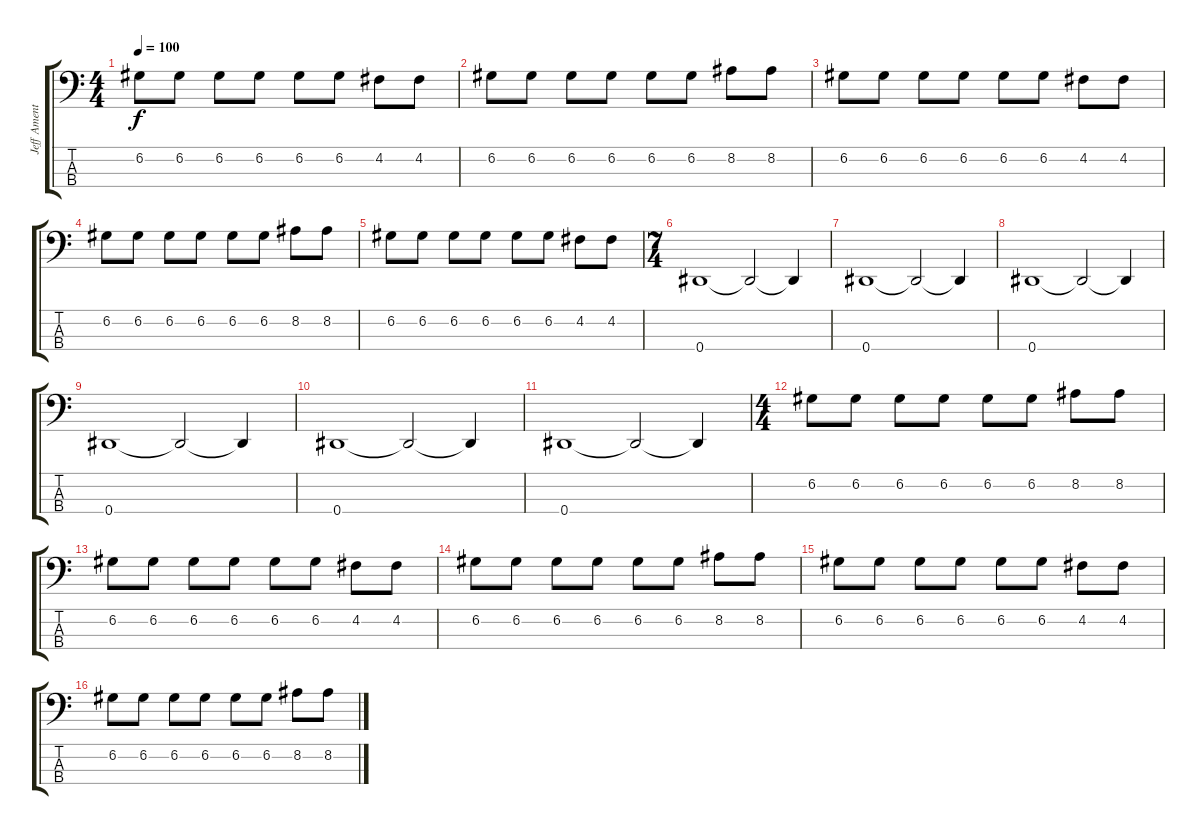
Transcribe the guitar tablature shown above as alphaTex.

\track ("Jeff Ament (Bass)" "Jeff Ament") {instrument fretlessbass}
\staff {score tabs}
\tuning (G2 D2 A1 Eb1) {hide}
\ts (4 4)
\tempo 100
\clef f4
\ks c
6.2.8{dy f} 6.2.8 6.2.8 6.2.8 6.2.8 6.2.8 4.2.8 4.2.8 |
6.2.8 6.2.8 6.2.8 6.2.8 6.2.8 6.2.8 8.2.8 8.2.8 |
6.2.8 6.2.8 6.2.8 6.2.8 6.2.8 6.2.8 4.2.8 4.2.8 |
6.2.8 6.2.8 6.2.8 6.2.8 6.2.8 6.2.8 8.2.8 8.2.8 |
6.2.8 6.2.8 6.2.8 6.2.8 6.2.8 6.2.8 4.2.8 4.2.8 |
\ts (7 4)
0.4.1 0.4{t}.2 0.4{t}.4 |
0.4.1 0.4{t}.2 0.4{t}.4 |
0.4.1 0.4{t}.2 0.4{t}.4 |
0.4.1 0.4{t}.2 0.4{t}.4 |
0.4.1 0.4{t}.2 0.4{t}.4 |
0.4.1 0.4{t}.2 0.4{t}.4 |
\ts (4 4)
6.2.8 6.2.8 6.2.8 6.2.8 6.2.8 6.2.8 8.2.8 8.2.8 |
6.2.8 6.2.8 6.2.8 6.2.8 6.2.8 6.2.8 4.2.8 4.2.8 |
6.2.8 6.2.8 6.2.8 6.2.8 6.2.8 6.2.8 8.2.8 8.2.8 |
6.2.8 6.2.8 6.2.8 6.2.8 6.2.8 6.2.8 4.2.8 4.2.8 |
6.2.8 6.2.8 6.2.8 6.2.8 6.2.8 6.2.8 8.2.8 8.2.8
